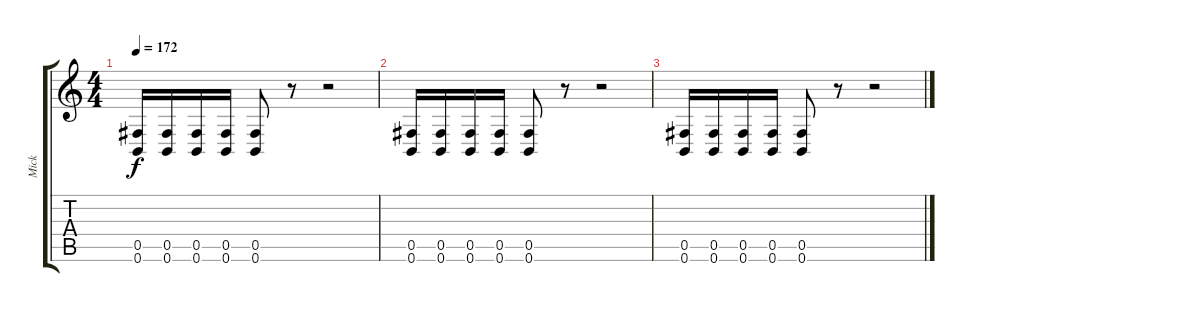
\track ("Mick" "Mick") {instrument distortionguitar}
\staff {score tabs}
\tuning (Db4 Ab3 E3 B2 Gb2 B1) {hide}
\ts (4 4)
\tempo 172
\clef g2
\ks c
(0.5 0.6).16{dy f} (0.5 0.6).16 (0.5 0.6).16 (0.5 0.6).16 (0.5 0.6).8 r.8 r.2 |
(0.5 0.6).16 (0.5 0.6).16 (0.5 0.6).16 (0.5 0.6).16 (0.5 0.6).8 r.8 r.2 |
(0.5 0.6).16 (0.5 0.6).16 (0.5 0.6).16 (0.5 0.6).16 (0.5 0.6).8 r.8 r.2
